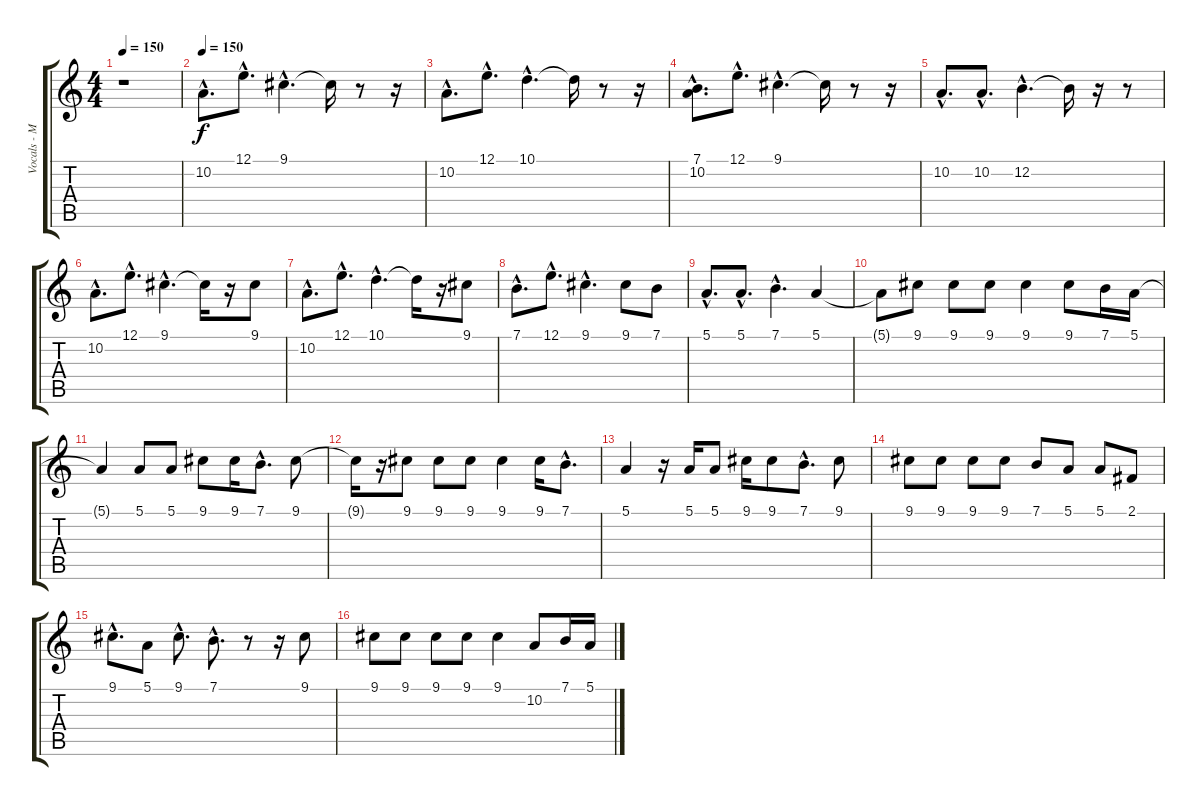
\track ("Vocals - Mark" "Vocals - M") {instrument altosax}
\staff {score tabs}
\tuning (E4 B3 G3 D3 A2 E2) {hide}
\ts (4 4)
\tempo 150
\clef g2
\ks c
r.1{dy f} |
\tempo 150
10.2{hac}.8{d} 12.1{hac}.8{d} 9.1{hac}.4{d} 9.1{t}.16 r.8 r.16 |
10.2{hac}.8{d} 12.1{hac}.8{d} 10.1{hac}.4{d} 10.1{t}.16 r.8 r.16 |
(7.1{hac} 10.2{hac}).8{d} 12.1{hac}.8{d} 9.1{hac}.4{d} 9.1{t}.16 r.8 r.16 |
10.2{hac}.8{d} 10.2{hac}.8{d} 12.2{hac}.4{d} 12.2{t}.16 r.16 r.8 |
10.2{hac}.8{d} 12.1{hac}.8{d} 9.1{hac}.4{d} 9.1{t}.16 r.16 9.1.8 |
10.2{hac}.8{d} 12.1{hac}.8{d} 10.1{hac}.4{d} 10.1{t}.16 r.16 9.1.8 |
7.1{hac}.8{d} 12.1{hac}.8{d} 9.1{hac}.4{d} 9.1.8 7.1.8 |
5.1{hac}.8{d} 5.1{hac}.8{d} 7.1{hac}.4{d} 5.1.4 |
5.1{t}.8 9.1.8 9.1.8 9.1.8 9.1.4 9.1.8 7.1.16 5.1.16 |
5.1{t}.4 5.1.8 5.1.8 9.1.8 9.1.16 7.1{hac}.8{d} 9.1.8 |
9.1{t}.16 r.16 9.1.8 9.1.8 9.1.8 9.1.4 9.1.16 7.1{hac}.8{d} |
5.1.4 r.16 5.1.16 5.1.8 9.1.16 9.1.8 7.1{hac}.8{d} 9.1.8 |
9.1.8 9.1.8 9.1.8 9.1.8 7.1.8 5.1.8 5.1.8 2.1.8 |
9.1{hac}.8{d} 5.1.8 9.1{hac}.8{d} 7.1{hac}.8{d} r.8 r.16 9.1.8 |
9.1.8 9.1.8 9.1.8 9.1.8 9.1.4 10.2.8 7.1.16 5.1.16
